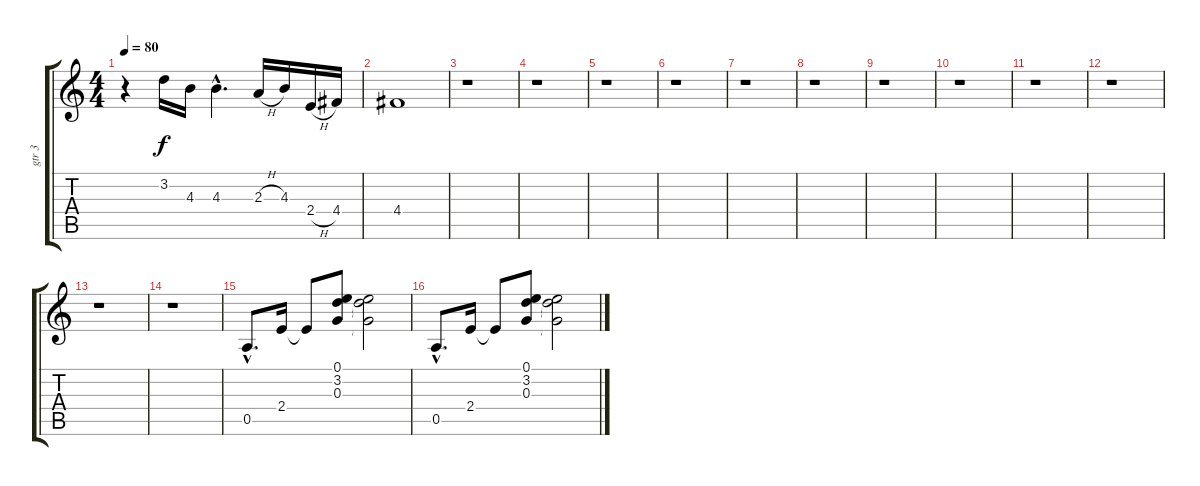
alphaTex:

\track ("gtr 3" "gtr 3") {instrument overdrivenguitar}
\staff {score tabs}
\tuning (E4 B3 G3 D3 A2 D2) {hide}
\ts (4 4)
\tempo 80
\clef g2
\ks c
r.4{dy f} 3.2.16 4.3.16 4.3{hac}.4{d} 2.3{h}.16 4.3.16 2.4{h}.16 4.4.16 |
4.4.1 |
r.1 |
r.1 |
r.1 |
r.1 |
r.1 |
r.1 |
r.1 |
r.1 |
r.1 |
r.1 |
r.1 |
r.1 |
0.5{hac}.8{d} 2.4.16 2.4{t}.8 (0.1 3.2 0.3).8 (0.1{t} 3.2{t} 0.3{t}).2 |
0.5{hac}.8{d} 2.4.16 2.4{t}.8 (0.1 3.2 0.3).8 (0.1{t} 3.2{t} 0.3{t}).2
